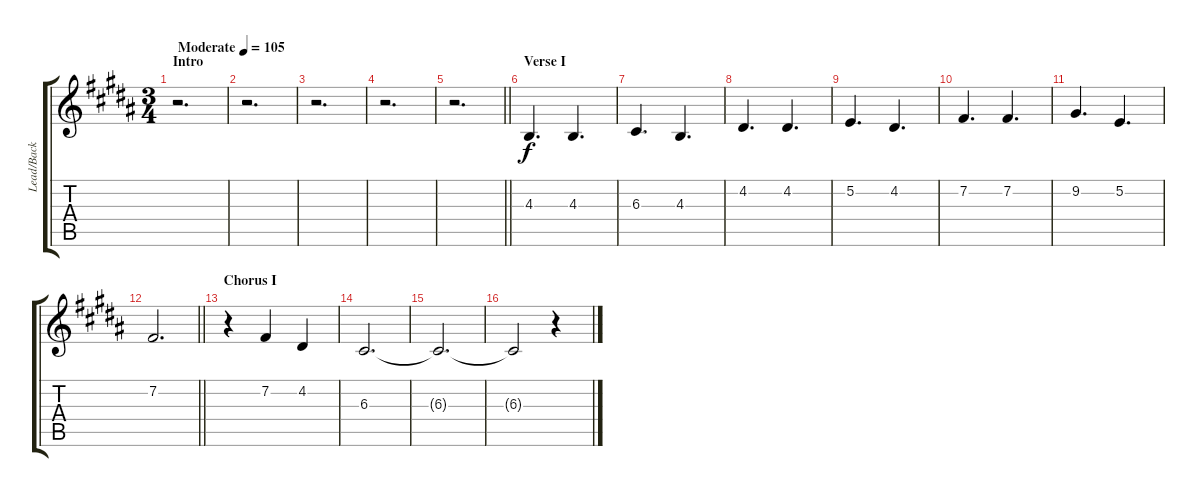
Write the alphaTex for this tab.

\track ("Lead/Back Vocals" "Lead/Back ") {instrument clarinet}
\staff {score tabs}
\tuning (E4 B3 G3 D3 A2 E2) {hide}
\ts (3 4)
\section ("" "Intro")
\tempo (105 "Moderate")
\clef g2
\ks b
r.2{d dy f instrument clarinet} |
r.2{d} |
r.2{d} |
r.2{d} |
\barLineRight lightlight
r.2{d} |
\section ("" "Verse I")
4.3.4{d} 4.3.4{d} |
6.3.4{d} 4.3.4{d} |
4.2.4{d} 4.2.4{d} |
5.2.4{d} 4.2.4{d} |
7.2.4{d} 7.2.4{d} |
9.2.4{d} 5.2.4{d} |
\barLineRight lightlight
7.2.2{d} |
\section ("" "Chorus I")
r.4 7.2.4 4.2.4 |
6.3.2{d} |
6.3{t}.2{d} |
6.3{t}.2 r.4
